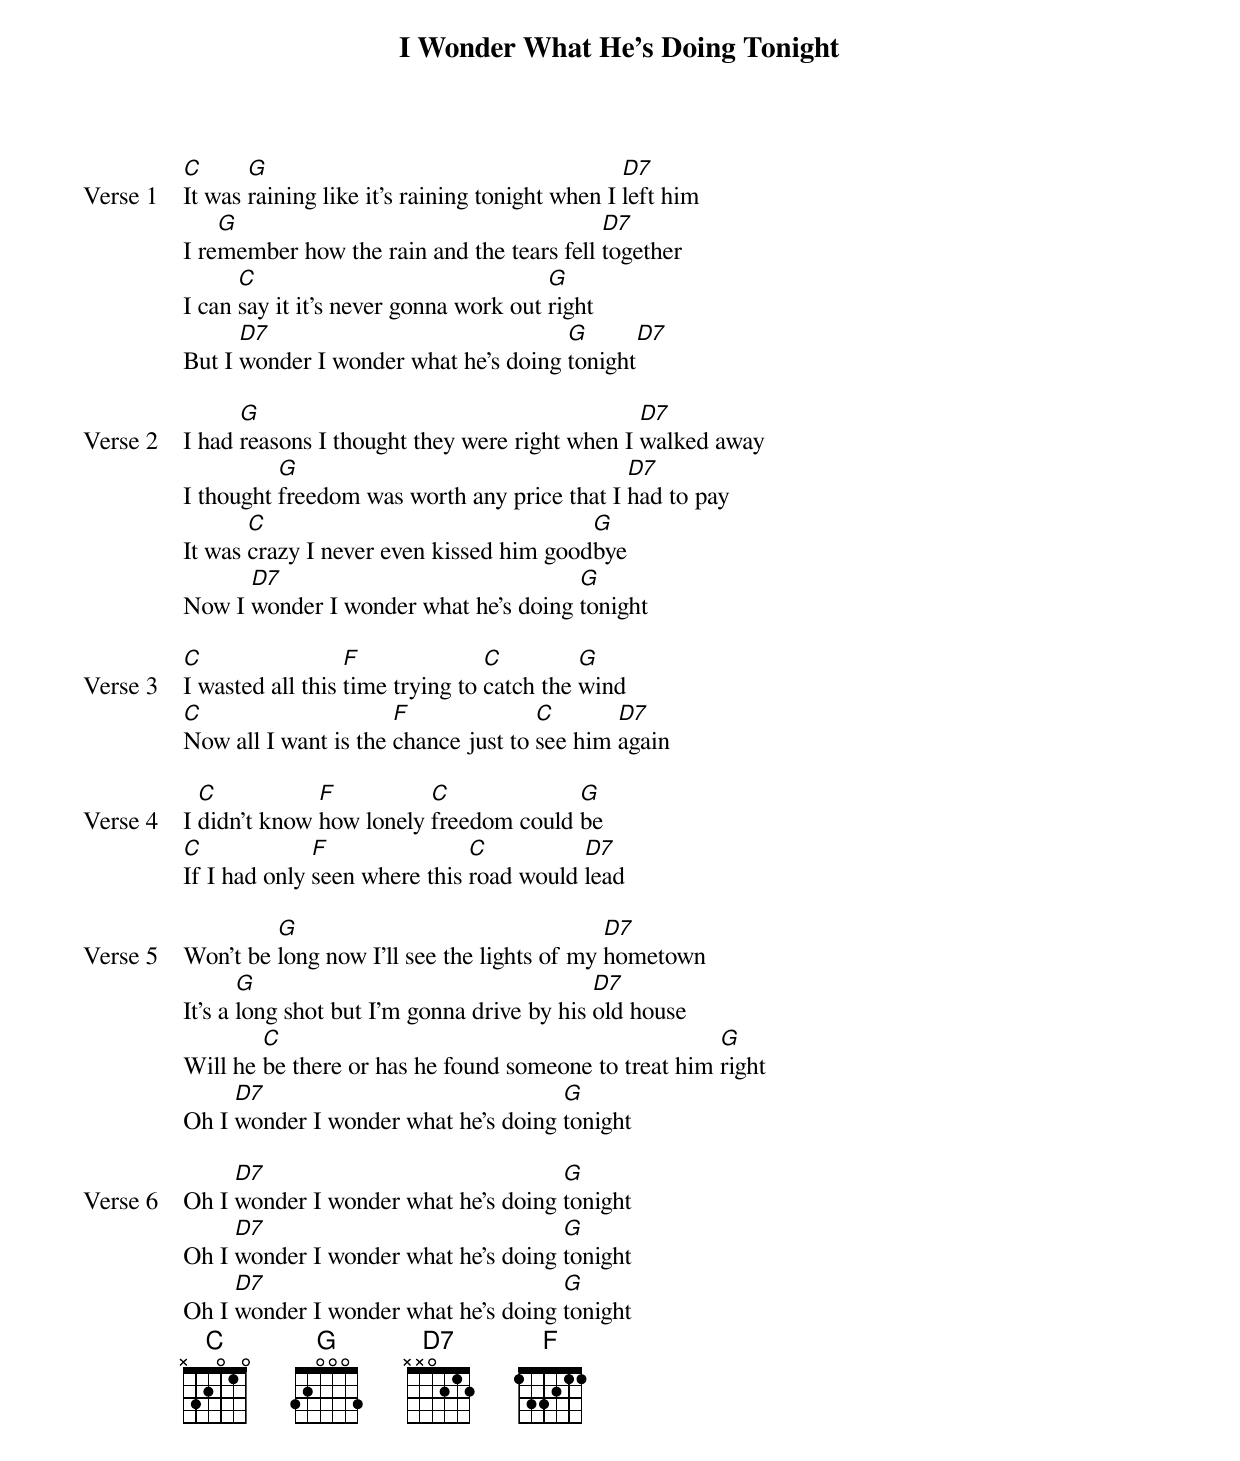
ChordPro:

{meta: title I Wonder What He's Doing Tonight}
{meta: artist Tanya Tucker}
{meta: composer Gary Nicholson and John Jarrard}

{start_of_verse: Verse 1}
[C]It was [G]raining like it's raining tonight when I [D7]left him
I re[G]member how the rain and the tears fell [D7]together
I can [C]say it it's never gonna work out [G]right
But I [D7]wonder I wonder what he's doing [G]tonight[D7]
{end_of_verse}

{start_of_verse: Verse 2}
I had [G]reasons I thought they were right when I [D7]walked away
I thought [G]freedom was worth any price that I [D7]had to pay
It was [C]crazy I never even kissed him good[G]bye
Now I [D7]wonder I wonder what he's doing [G]tonight
{end_of_verse}

{start_of_verse: Verse 3}
[C]I wasted all this [F]time trying to [C]catch the [G]wind
[C]Now all I want is the [F]chance just to [C]see him [D7]again
{end_of_verse}

{start_of_verse: Verse 4}
I [C]didn't know [F]how lonely [C]freedom could [G]be
[C]If I had only [F]seen where this [C]road would [D7]lead
{end_of_verse}

{start_of_verse: Verse 5}
Won't be [G]long now I'll see the lights of my [D7]hometown
It's a [G]long shot but I'm gonna drive by his [D7]old house
Will he [C]be there or has he found someone to treat him [G]right
Oh I [D7]wonder I wonder what he's doing [G]tonight
{end_of_verse}

{start_of_verse: Verse 6}
Oh I [D7]wonder I wonder what he's doing [G]tonight
Oh I [D7]wonder I wonder what he's doing [G]tonight
Oh I [D7]wonder I wonder what he's doing [G]tonight
{end_of_verse}
